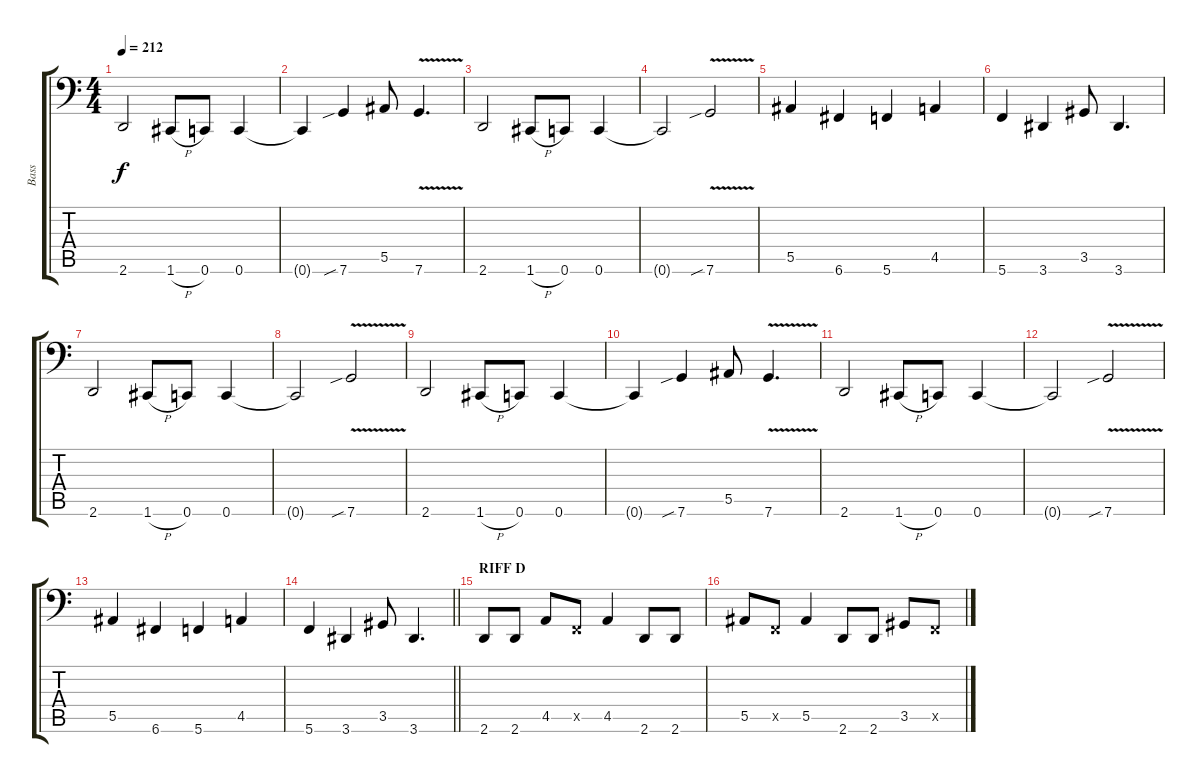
\track ("Bass" "Bass") {instrument electricbassfinger}
\staff {score tabs}
\tuning (C3 G2 Eb2 Bb1 F1 C1) {hide}
\ts (4 4)
\tempo 212
\clef f4
\ks c
2.6.2{dy f} 1.6{h}.8 0.6.8 0.6.4 |
0.6{t}.4 7.6{sib}.4 5.5.8 7.6{v}.4{d} |
2.6.2 1.6{h}.8 0.6.8 0.6.4 |
0.6{t}.2 7.6{v sib}.2 |
5.5.4 6.6.4 5.6.4 4.5.4 |
5.6.4 3.6.4 3.5.8 3.6.4{d} |
2.6.2 1.6{h}.8 0.6.8 0.6.4 |
0.6{t}.2 7.6{v sib}.2 |
2.6.2 1.6{h}.8 0.6.8 0.6.4 |
0.6{t}.4 7.6{sib}.4 5.5.8 7.6{v}.4{d} |
2.6.2 1.6{h}.8 0.6.8 0.6.4 |
0.6{t}.2 7.6{v sib}.2 |
5.5.4 6.6.4 5.6.4 4.5.4 |
\barLineRight lightlight
5.6.4 3.6.4 3.5.8 3.6.4{d} |
\section ("" "RIFF D")
2.6.8 2.6.8 4.5.8 0.5{x}.8 4.5.4 2.6.8 2.6.8 |
5.5.8 0.5{x}.8 5.5.4 2.6.8 2.6.8 3.5.8 0.5{x}.8
